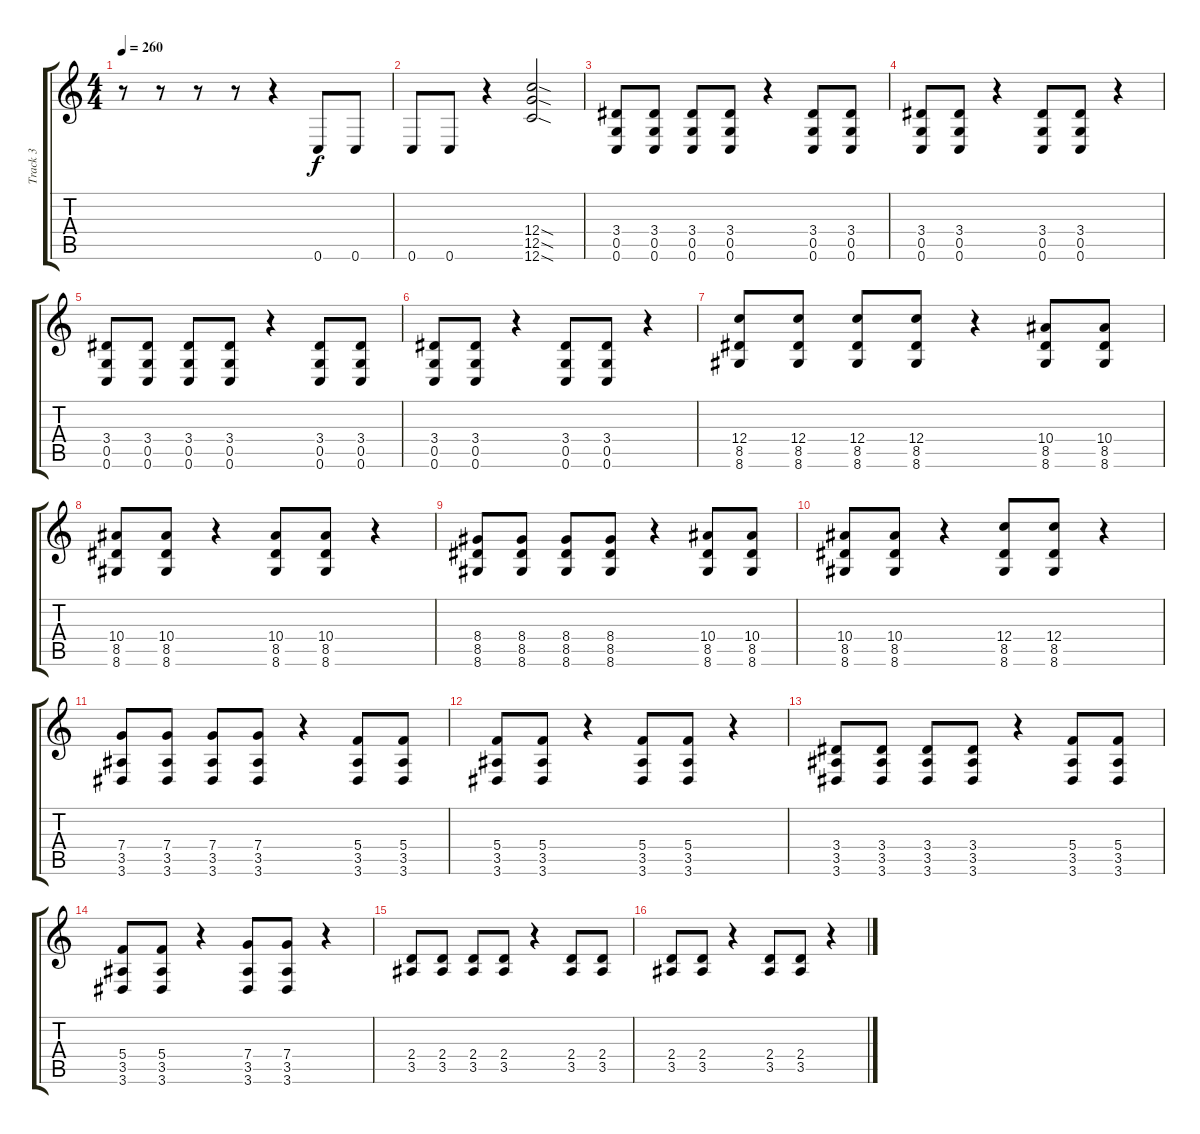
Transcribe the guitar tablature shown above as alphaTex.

\track ("Track 3" "Track 3") {instrument distortionguitar}
\staff {score tabs}
\tuning (D4 A3 F3 C3 G2 C2) {hide}
\ts (4 4)
\tempo 260
\clef g2
\ks c
r.8{dy f} r.8 r.8 r.8 r.4 0.6.8 0.6.8 |
0.6.8 0.6.8 r.4 (12.4{sod} 12.5{sod} 12.6{sod}).2 |
(3.4 0.5 0.6).8 (3.4 0.5 0.6).8 (3.4 0.5 0.6).8 (3.4 0.5 0.6).8 r.4 (3.4 0.5 0.6).8 (3.4 0.5 0.6).8 |
(3.4 0.5 0.6).8 (3.4 0.5 0.6).8 r.4 (3.4 0.5 0.6).8 (3.4 0.5 0.6).8 r.4 |
(3.4 0.5 0.6).8 (3.4 0.5 0.6).8 (3.4 0.5 0.6).8 (3.4 0.5 0.6).8 r.4 (3.4 0.5 0.6).8 (3.4 0.5 0.6).8 |
(3.4 0.5 0.6).8 (3.4 0.5 0.6).8 r.4 (3.4 0.5 0.6).8 (3.4 0.5 0.6).8 r.4 |
(12.4 8.5 8.6).8 (12.4 8.5 8.6).8 (12.4 8.5 8.6).8 (12.4 8.5 8.6).8 r.4 (10.4 8.5 8.6).8 (10.4 8.5 8.6).8 |
(10.4 8.5 8.6).8 (10.4 8.5 8.6).8 r.4 (10.4 8.5 8.6).8 (10.4 8.5 8.6).8 r.4 |
(8.4 8.5 8.6).8 (8.4 8.5 8.6).8 (8.4 8.5 8.6).8 (8.4 8.5 8.6).8 r.4 (10.4 8.5 8.6).8 (10.4 8.5 8.6).8 |
(10.4 8.5 8.6).8 (10.4 8.5 8.6).8 r.4 (12.4 8.5 8.6).8 (12.4 8.5 8.6).8 r.4 |
(7.4 3.5 3.6).8 (7.4 3.5 3.6).8 (7.4 3.5 3.6).8 (7.4 3.5 3.6).8 r.4 (5.4 3.5 3.6).8 (5.4 3.5 3.6).8 |
(5.4 3.5 3.6).8 (5.4 3.5 3.6).8 r.4 (5.4 3.5 3.6).8 (5.4 3.5 3.6).8 r.4 |
(3.4 3.5 3.6).8 (3.4 3.5 3.6).8 (3.4 3.5 3.6).8 (3.4 3.5 3.6).8 r.4 (5.4 3.5 3.6).8 (5.4 3.5 3.6).8 |
(5.4 3.5 3.6).8 (5.4 3.5 3.6).8 r.4 (7.4 3.5 3.6).8 (7.4 3.5 3.6).8 r.4 |
(2.4 3.5).8 (2.4 3.5).8 (2.4 3.5).8 (2.4 3.5).8 r.4 (2.4 3.5).8 (2.4 3.5).8 |
(2.4 3.5).8 (2.4 3.5).8 r.4 (2.4 3.5).8 (2.4 3.5).8 r.4
